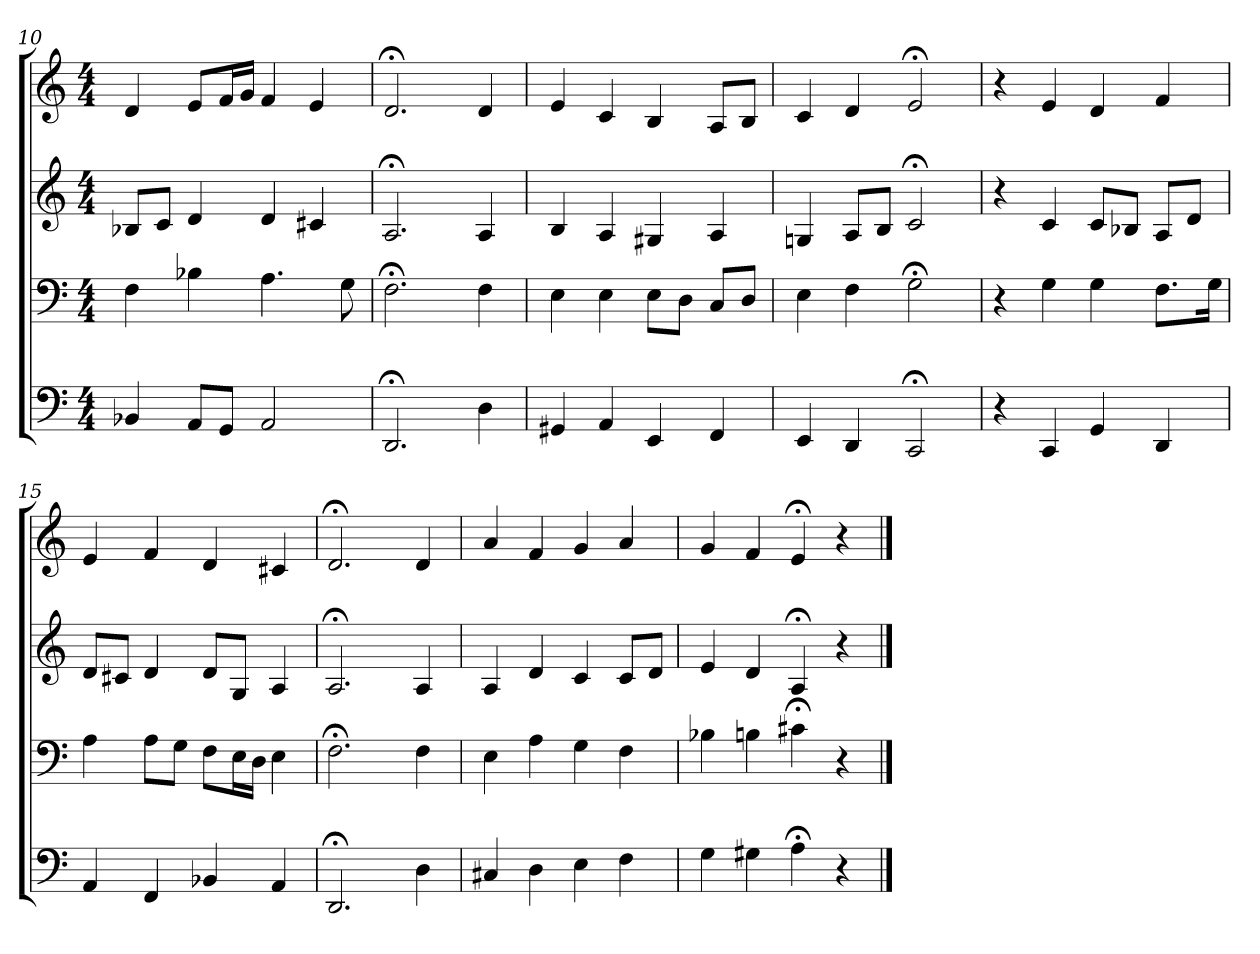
**kern	**kern	**kern	**kern
*part4	*part3	*part2	*part1
*staff4	*staff3	*staff2	*staff1
*clefF4	*clefF4	*clefG2	*clefG2
*	*	*	*k[]
*	*	*	*a:
*M4/4	*M4/4	*M4/4	*M4/4
=10	=10	=10	=10
4BB-X	4F	8B-X/L	4d
.	.	8c/J	.
8AA/L	4B-X	4d	8e/L
8GG/J	.	.	16f/L
.	.	.	16g/JJ
2AA	4.A	4d	4f
.	.	4c#X	4e
.	8G	.	.
=11	=11	=11	=11
2.DD;<	2.F;<	2.A;<	2.d;<
4D	4F	4A	4d
=12	=12	=12	=12
4GG#X	4E	4B	4e
4AA	4E	4A	4c
4EE	8E\L	4G#X	4B
.	8D\J	.	.
4FF	8C/L	4A	8A/L
.	8D/J	.	8B/J
=13	=13	=13	=13
4EE	4E	4Gn	4c
4DD	4F	8A/L	4d
.	.	8B/J	.
2CC;<	2G;<	2c;<	2e;<
=14	=14	=14	=14
4r	4r	4r	4r
4CC	4G	4c	4e
4GG	4G	8c/L	4d
.	.	8B-X/J	.
4DD	8.F\L	8A/L	4f
.	.	8d/J	.
.	16G\Jk	.	.
=15	=15	=15	=15
4AA	4A	8d/L	4e
.	.	8c#X/J	.
4FF	8A\L	4d	4f
.	8G\J	.	.
4BB-X	8F\L	8d/L	4d
.	16E\L	8G/J	.
.	16D\JJ	.	.
4AA	4E	4A	4c#X
=16	=16	=16	=16
2.DD;<	2.F;<	2.A;<	2.d;<
4D	4F	4A	4d
=17	=17	=17	=17
4C#X	4E	4A	4a
4D	4A	4d	4f
4E	4G	4c	4g
4F	4F	8c/L	4a
.	.	8d/J	.
=18	=18	=18	=18
4G	4B-X	4e	4g
4G#X	4Bn	4d	4f
4A;<	4c#X;<	4A;<	4e;<
4r	4r	4r	4r
==	==	==	==
*-	*-	*-	*-
